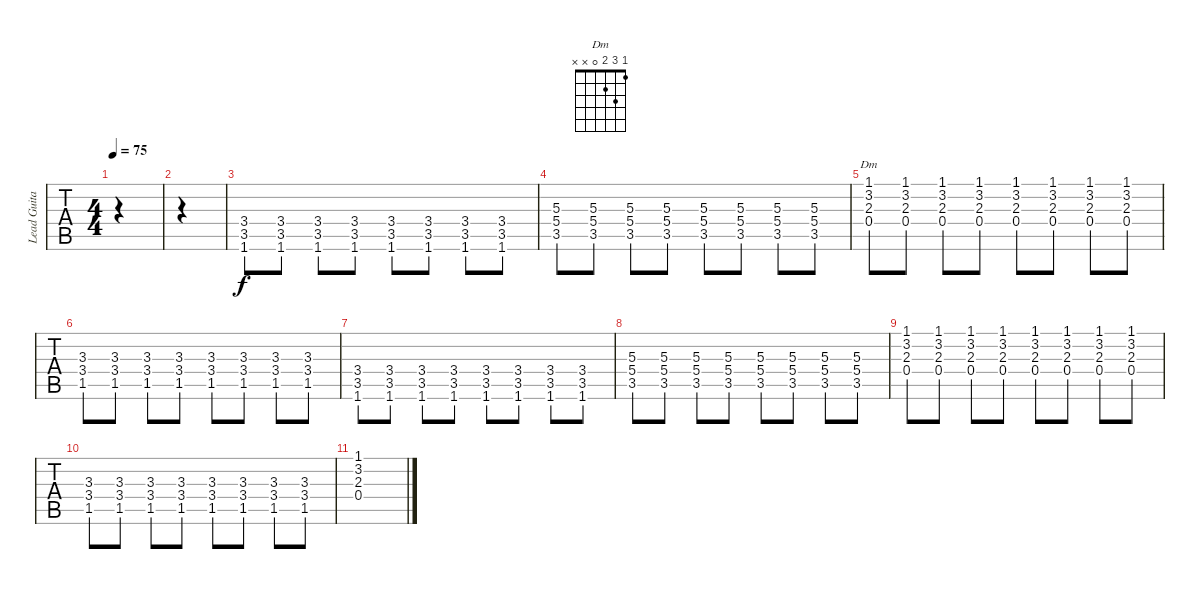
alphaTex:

\track ("Lead Guitar (Benoît)" "Lead Guita") {instrument overdrivenguitar}
\staff {tabs}
\tuning (E4 B3 G3 D3 A2 E2) {hide}
\chord ("Dm" 1 3 2 0 x x)
\ts (4 4)
\tempo 75
\clef g2
\ks c
|
|
(3.4 3.5 1.6).8 (3.4 3.5 1.6).8 (3.4 3.5 1.6).8 (3.4 3.5 1.6).8 (3.4 3.5 1.6).8 (3.4 3.5 1.6).8 (3.4 3.5 1.6).8 (3.4 3.5 1.6).8 |
(5.3 5.4 3.5).8 (5.3 5.4 3.5).8 (5.3 5.4 3.5).8 (5.3 5.4 3.5).8 (5.3 5.4 3.5).8 (5.3 5.4 3.5).8 (5.3 5.4 3.5).8 (5.3 5.4 3.5).8 |
(1.1 3.2 2.3 0.4).8{ch "Dm"} (1.1 3.2 2.3 0.4).8 (1.1 3.2 2.3 0.4).8 (1.1 3.2 2.3 0.4).8 (1.1 3.2 2.3 0.4).8 (1.1 3.2 2.3 0.4).8 (1.1 3.2 2.3 0.4).8 (1.1 3.2 2.3 0.4).8 |
(3.3 3.4 1.5).8 (3.3 3.4 1.5).8 (3.3 3.4 1.5).8 (3.3 3.4 1.5).8 (3.3 3.4 1.5).8 (3.3 3.4 1.5).8 (3.3 3.4 1.5).8 (3.3 3.4 1.5).8 |
(3.4 3.5 1.6).8 (3.4 3.5 1.6).8 (3.4 3.5 1.6).8 (3.4 3.5 1.6).8 (3.4 3.5 1.6).8 (3.4 3.5 1.6).8 (3.4 3.5 1.6).8 (3.4 3.5 1.6).8 |
(5.3 5.4 3.5).8 (5.3 5.4 3.5).8 (5.3 5.4 3.5).8 (5.3 5.4 3.5).8 (5.3 5.4 3.5).8 (5.3 5.4 3.5).8 (5.3 5.4 3.5).8 (5.3 5.4 3.5).8 |
(1.1 3.2 2.3 0.4).8 (1.1 3.2 2.3 0.4).8 (1.1 3.2 2.3 0.4).8 (1.1 3.2 2.3 0.4).8 (1.1 3.2 2.3 0.4).8 (1.1 3.2 2.3 0.4).8 (1.1 3.2 2.3 0.4).8 (1.1 3.2 2.3 0.4).8 |
(3.3 3.4 1.5).8 (3.3 3.4 1.5).8 (3.3 3.4 1.5).8 (3.3 3.4 1.5).8 (3.3 3.4 1.5).8 (3.3 3.4 1.5).8 (3.3 3.4 1.5).8 (3.3 3.4 1.5).8 |
(1.1 3.2 2.3 0.4).1
